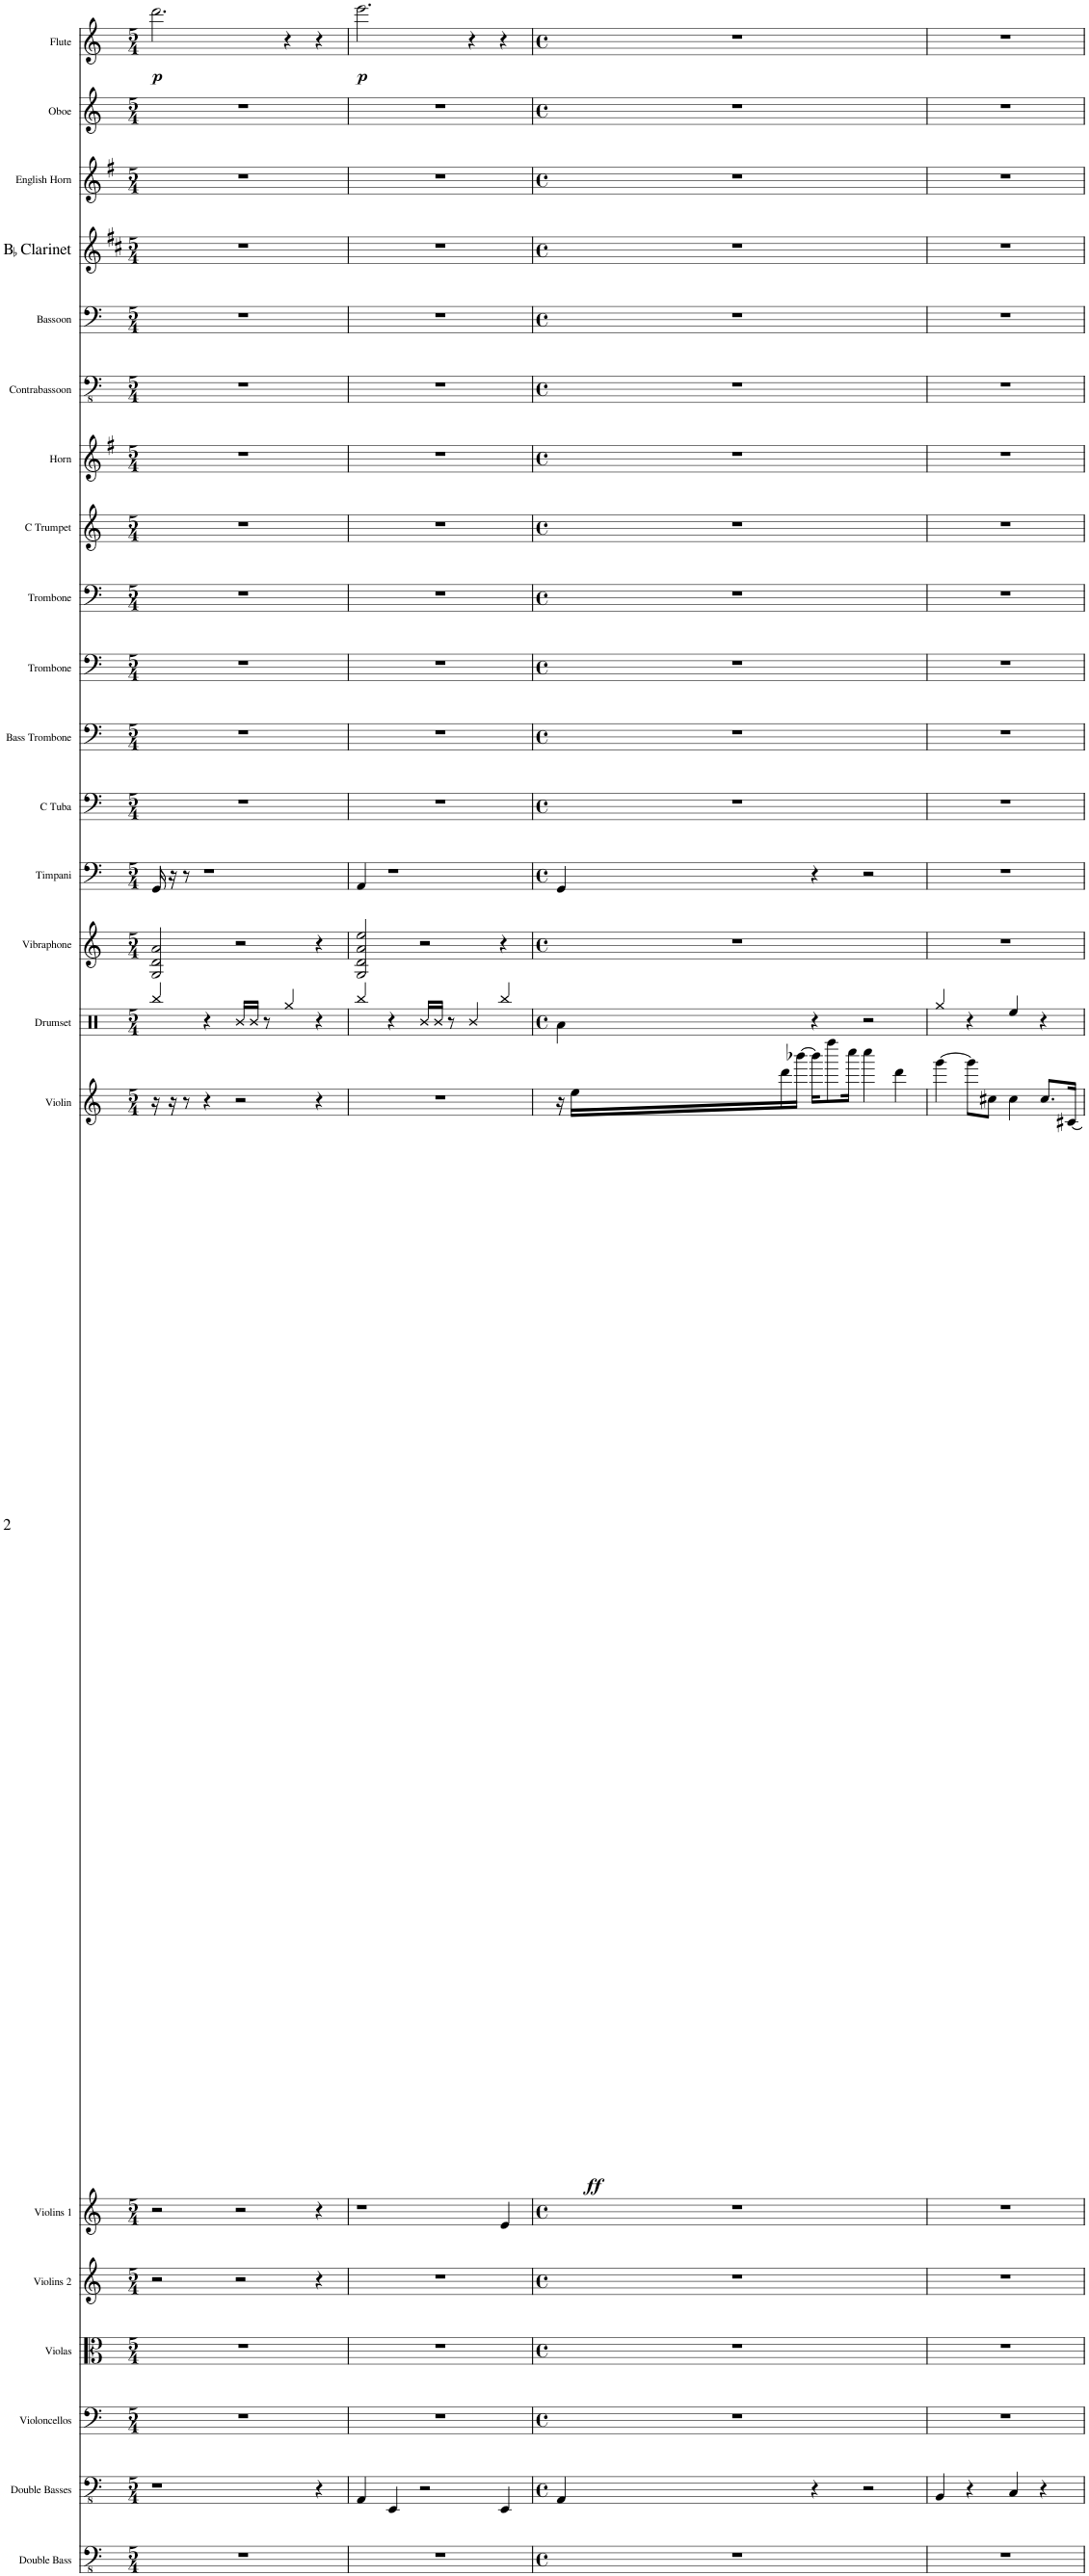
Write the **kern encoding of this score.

**kern	**kern	**kern	**kern	**kern	**kern	**kern	**dynam	**kern	**kern	**kern	**kern	**kern	**kern	**kern	**kern	**kern	**kern	**kern	**kern	**kern	**kern	**kern	**dynam
*part22	*part21	*part20	*part19	*part18	*part17	*part16	*part16	*part15	*part14	*part13	*part12	*part11	*part10	*part9	*part8	*part7	*part6	*part5	*part4	*part3	*part2	*part1	*part1
*staff22	*staff21	*staff20	*staff19	*staff18	*staff17	*staff16	*staff16	*staff15	*staff14	*staff13	*staff12	*staff11	*staff10	*staff9	*staff8	*staff7	*staff6	*staff5	*staff4	*staff3	*staff2	*staff1	*staff1
*I"Double Bass	*I"Double Basses	*I"Violoncellos	*I"Violas	*I"Violins 2	*I"Violins 1	*I"Violin	*	*I"Drumset	*I"Vibraphone	*I"Timpani	*I"C Tuba	*I"Bass Trombone	*I"Trombone	*I"Trombone	*I"C Trumpet	*I"Horn	*I"Contrabassoon	*I"Bassoon	*I"BaccidentalFlat Clarinet	*I"English Horn	*I"Oboe	*I"Flute	*
*	*I'Dbs.	*I'Vlcs.	*I'Vlas.	*I'Vlns. 2	*I'Vlns. 1	*I'Vln.	*	*I'Drs.	*I'Vib.	*I'Timp.	*I'C Tu.	*I'B. Trb.	*I'Trb.	*I'Trb.	*I'C Tpt.	*I'Hn.	*I'Cbsn.	*I'Bsn.	*I'BaccidentalFlat Cl.	*I'E. Hn.	*I'Ob.	*I'Fl.	*
*clefFv4	*clefFv4	*clefF4	*clefC3	*clefG2	*clefG2	*clefG2	*	*clefX	*clefG2	*clefF4	*clefF4	*clefF4	*clefF4	*clefF4	*clefG2	*clefG2	*clefFv4	*clefF4	*clefG2	*clefG2	*clefG2	*clefG2	*
*Trd7c12	*	*	*	*	*	*	*	*	*	*	*	*	*	*	*	*Trd4c7	*Trd7c12	*	*Trd1c2	*Trd4c7	*	*	*
*k[]	*k[]	*k[]	*k[]	*k[]	*k[]	*k[]	*	*k[]	*k[]	*k[]	*k[]	*k[]	*k[]	*k[]	*k[]	*k[f#]	*k[]	*k[]	*k[f#c#]	*k[f#]	*k[]	*k[]	*
*M5/4	*M5/4	*M5/4	*M5/4	*M5/4	*M5/4	*M5/4	*	*M5/4	*M5/4	*M5/4	*M5/4	*M5/4	*M5/4	*M5/4	*M5/4	*M5/4	*M5/4	*M5/4	*M5/4	*M5/4	*M5/4	*M5/4	*
=1	=1	=1	=1	=1	=1	=1	=1	=1	=1	=1	=1	=1	=1	=1	=1	=1	=1	=1	=1	=1	=1	=1	=1
!	!	!	!	!	!	!	!	!	!	!	!	!	!	!	!	!	!	!	!	!	!	!	!LO:DY:b
4%5r	1r	4%5r	4%5r	2r	2r	16r	.	4Rbb/	2G/ 2d/ 2a/	16GG/	4%5r	4%5r	4%5r	4%5r	4%5r	4%5r	4%5r	4%5r	4%5r	4%5r	4%5r	2.ddd\	p
.	.	.	.	.	.	16r	.	.	.	16r	.	.	.	.	.	.	.	.	.	.	.	.	.
.	.	.	.	.	.	8r	.	.	.	8r	.	.	.	.	.	.	.	.	.	.	.	.	.
.	.	.	.	.	.	4r	.	4r	.	1r	.	.	.	.	.	.	.	.	.	.	.	.	.
.	.	.	.	2r	2r	2r	.	16R/LL	2r	.	.	.	.	.	.	.	.	.	.	.	.	.	.
.	.	.	.	.	.	.	.	16R/JJ	.	.	.	.	.	.	.	.	.	.	.	.	.	.	.
.	.	.	.	.	.	.	.	8r	.	.	.	.	.	.	.	.	.	.	.	.	.	.	.
.	.	.	.	.	.	.	.	4Rgg/	.	.	.	.	.	.	.	.	.	.	.	.	.	4r	.
.	4r	.	.	4r	4r	4r	.	4r	4r	.	.	.	.	.	.	.	.	.	.	.	.	4r	.
=2	=2	=2	=2	=2	=2	=2	=2	=2	=2	=2	=2	=2	=2	=2	=2	=2	=2	=2	=2	=2	=2	=2	=2
!	!	!	!	!	!	!	!	!	!	!	!	!	!	!	!	!	!	!	!	!	!	!	!LO:DY:b
4%5r	4AAA/	4%5r	4%5r	4%5r	1r	4%5r	.	4Rbb/	2G/ 2d/ 2a/ 2ee/	4AA/	4%5r	4%5r	4%5r	4%5r	4%5r	4%5r	4%5r	4%5r	4%5r	4%5r	4%5r	2.eee\	p
.	4EEE/	.	.	.	.	.	.	4r	.	1r	.	.	.	.	.	.	.	.	.	.	.	.	.
.	2r	.	.	.	.	.	.	16R/LL	2r	.	.	.	.	.	.	.	.	.	.	.	.	.	.
.	.	.	.	.	.	.	.	16R/JJ	.	.	.	.	.	.	.	.	.	.	.	.	.	.	.
.	.	.	.	.	.	.	.	8r	.	.	.	.	.	.	.	.	.	.	.	.	.	.	.
.	.	.	.	.	.	.	.	4R/	.	.	.	.	.	.	.	.	.	.	.	.	.	4r	.
.	4EEE/	.	.	.	4e/	.	.	4Rbb/	4r	.	.	.	.	.	.	.	.	.	.	.	.	4r	.
=3	=3	=3	=3	=3	=3	=3	=3	=3	=3	=3	=3	=3	=3	=3	=3	=3	=3	=3	=3	=3	=3	=3	=3
*M4/4	*M4/4	*M4/4	*M4/4	*M4/4	*M4/4	*	*	*M4/4	*M4/4	*M4/4	*M4/4	*M4/4	*M4/4	*M4/4	*M4/4	*M4/4	*M4/4	*M4/4	*M4/4	*M4/4	*M4/4	*M4/4	*
*met(c)	*met(c)	*met(c)	*met(c)	*met(c)	*met(c)	*	*	*met(c)	*met(c)	*met(c)	*met(c)	*met(c)	*met(c)	*met(c)	*met(c)	*met(c)	*met(c)	*met(c)	*met(c)	*met(c)	*met(c)	*met(c)	*
1r	4AAA/	1r	1r	1r	1r	16r	.	4Ra\	1r	4GG/	1r	1r	1r	1r	1r	1r	1r	1r	1r	1r	1r	1r	.
!	!	!	!	!	!	!	!LO:DY:b	!	!	!	!	!	!	!	!	!	!	!	!	!	!	!	!
.	.	.	.	.	.	16ee\LL	ff	.	.	.	.	.	.	.	.	.	.	.	.	.	.	.	.
.	.	.	.	.	.	16ddd\	.	.	.	.	.	.	.	.	.	.	.	.	.	.	.	.	.
.	.	.	.	.	.	[16bbb-X\JJ	.	.	.	.	.	.	.	.	.	.	.	.	.	.	.	.	.
.	4r	.	.	.	.	16bbb-\KL]	.	4r	.	4r	.	.	.	.	.	.	.	.	.	.	.	.	.
.	.	.	.	.	.	8ffff\	.	.	.	.	.	.	.	.	.	.	.	.	.	.	.	.	.
.	.	.	.	.	.	16cccc\Jk	.	.	.	.	.	.	.	.	.	.	.	.	.	.	.	.	.
.	2r	.	.	.	.	4cccc\	.	2r	.	2r	.	.	.	.	.	.	.	.	.	.	.	.	.
.	.	.	.	.	.	4ddd\	.	.	.	.	.	.	.	.	.	.	.	.	.	.	.	.	.
=4	=4	=4	=4	=4	=4	=4	=4	=4	=4	=4	=4	=4	=4	=4	=4	=4	=4	=4	=4	=4	=4	=4	=4
1r	4BBB/	1r	1r	1r	1r	[4ggg\	.	4Rgg/	1r	1r	1r	1r	1r	1r	1r	1r	1r	1r	1r	1r	1r	1r	.
.	4r	.	.	.	.	8ggg\L]	.	4r	.	.	.	.	.	.	.	.	.	.	.	.	.	.	.
.	.	.	.	.	.	8cc#X\J	.	.	.	.	.	.	.	.	.	.	.	.	.	.	.	.	.
.	4CC/	.	.	.	.	4cc#\	.	4Ree/	.	.	.	.	.	.	.	.	.	.	.	.	.	.	.
.	4r	.	.	.	.	8.cc#/L	.	4r	.	.	.	.	.	.	.	.	.	.	.	.	.	.	.
.	.	.	.	.	.	[16c#X/Jk	.	.	.	.	.	.	.	.	.	.	.	.	.	.	.	.	.
=	=	=	=	=	=	=	=	=	=	=	=	=	=	=	=	=	=	=	=	=	=	=	=
*-	*-	*-	*-	*-	*-	*-	*-	*-	*-	*-	*-	*-	*-	*-	*-	*-	*-	*-	*-	*-	*-	*-	*-
